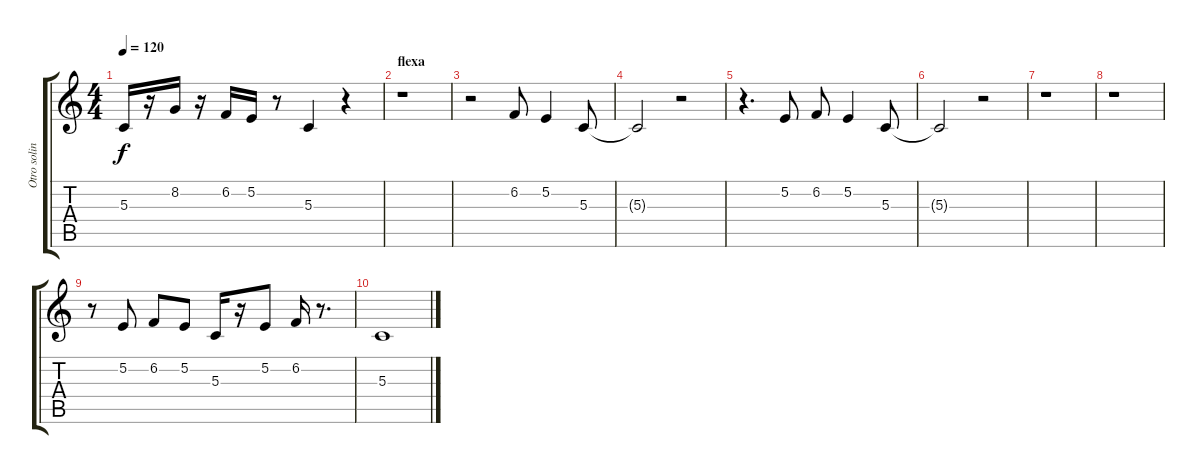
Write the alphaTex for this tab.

\track ("Otro solinho" "Otro solin") {instrument tuba}
\staff {score tabs}
\tuning (E4 B3 G3 D3 A2 E2) {hide}
\ts (4 4)
\tempo 120
\clef g2
\ks c
5.3.16{dy f} r.16 8.2.16 r.16 6.2.16 5.2.16 r.8 5.3.4 r.4 |
\section ("" "flexa")
r.1 |
r.2 6.2.8 5.2.4 5.3.8 |
5.3{t}.2 r.2 |
r.4{d} 5.2.8 6.2.8 5.2.4 5.3.8 |
5.3{t}.2 r.2 |
r.1 |
r.1 |
r.8 5.2.8 6.2.8 5.2.8 5.3.16 r.16 5.2.8 6.2.16 r.8{d} |
5.3.1
